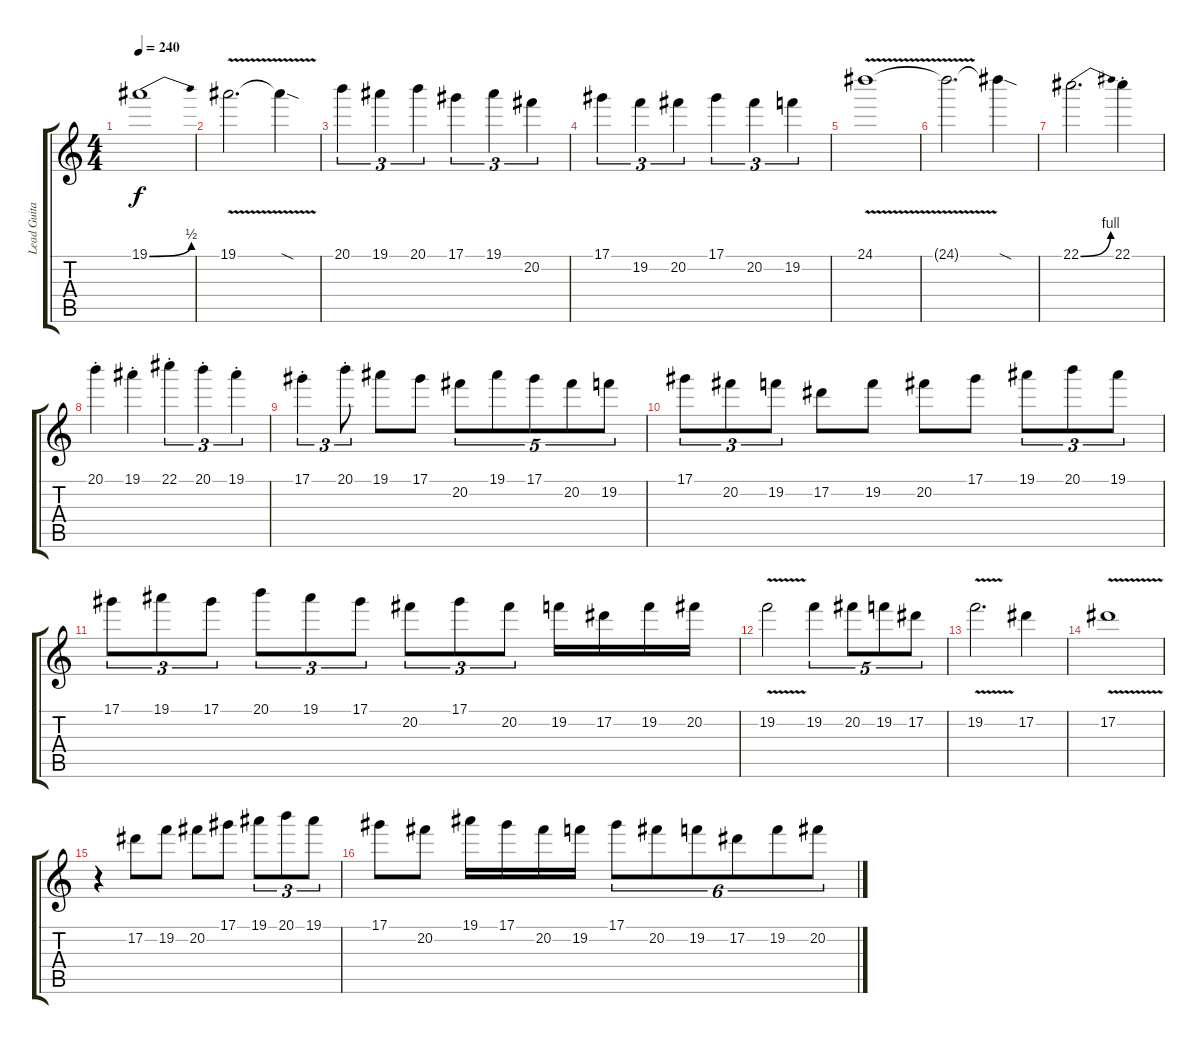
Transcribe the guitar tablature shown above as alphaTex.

\track ("Lead Guitar 1" "Lead Guita") {instrument distortionguitar}
\staff {score tabs}
\tuning (Eb4 Bb3 Gb3 Db3 Ab2 Eb2) {hide}
\ts (4 4)
\tempo 240
\clef g2
\ks c
19.1{be (bend 0 0 60 2)}.1{dy f} |
19.1{v}.2{d} 19.1{sod t}.4 |
20.1.4{tu (3 2)} 19.1.4{tu (3 2)} 20.1.4{tu (3 2)} 17.1.4{tu (3 2)} 19.1.4{tu (3 2)} 20.2.4{tu (3 2)} |
17.1.4{tu (3 2)} 19.2.4{tu (3 2)} 20.2.4{tu (3 2)} 17.1.4{tu (3 2)} 20.2.4{tu (3 2)} 19.2.4{tu (3 2)} |
24.1{v}.1 |
24.1{t}.2{d} 24.1{sod t}.4 |
22.1{be (bend 0 0 60 4)}.2{d} 22.1{st}.4 |
20.1{st}.4 19.1{st}.4 22.1{st}.4{tu (3 2)} 20.1{st}.4{tu (3 2)} 19.1{st}.4{tu (3 2)} |
17.1{st}.4{tu (3 2)} 20.1{st}.8{tu (3 2)} 19.1.8 17.1.8 20.2.8{tu (5 4)} 19.1.8{tu (5 4)} 17.1.8{tu (5 4)} 20.2.8{tu (5 4)} 19.2.8{tu (5 4)} |
17.1.8{tu (3 2)} 20.2.8{tu (3 2)} 19.2.8{tu (3 2)} 17.2.8 19.2.8 20.2.8 17.1.8 19.1.8{tu (3 2)} 20.1.8{tu (3 2)} 19.1.8{tu (3 2)} |
17.1.8{tu (3 2)} 19.1.8{tu (3 2)} 17.1.8{tu (3 2)} 20.1.8{tu (3 2)} 19.1.8{tu (3 2)} 17.1.8{tu (3 2)} 20.2.8{tu (3 2)} 17.1.8{tu (3 2)} 20.2.8{tu (3 2)} 19.2.16 17.2.16 19.2.16 20.2.16 |
19.2{v}.2 19.2.4{tu (5 4)} 20.2.8{tu (5 4)} 19.2.8{tu (5 4)} 17.2.8{tu (5 4)} |
19.2{v}.2{d} 17.2.4 |
17.2{v}.1 |
r.4 17.2.8 19.2.8 20.2.8 17.1.8 19.1.8{tu (3 2)} 20.1.8{tu (3 2)} 19.1.8{tu (3 2)} |
17.1.8 20.2.8 19.1.16 17.1.16 20.2.16 19.2.16 17.1.8{tu (6 4)} 20.2.8{tu (6 4)} 19.2.8{tu (6 4)} 17.2.8{tu (6 4)} 19.2.8{tu (6 4)} 20.2.8{tu (6 4)}
